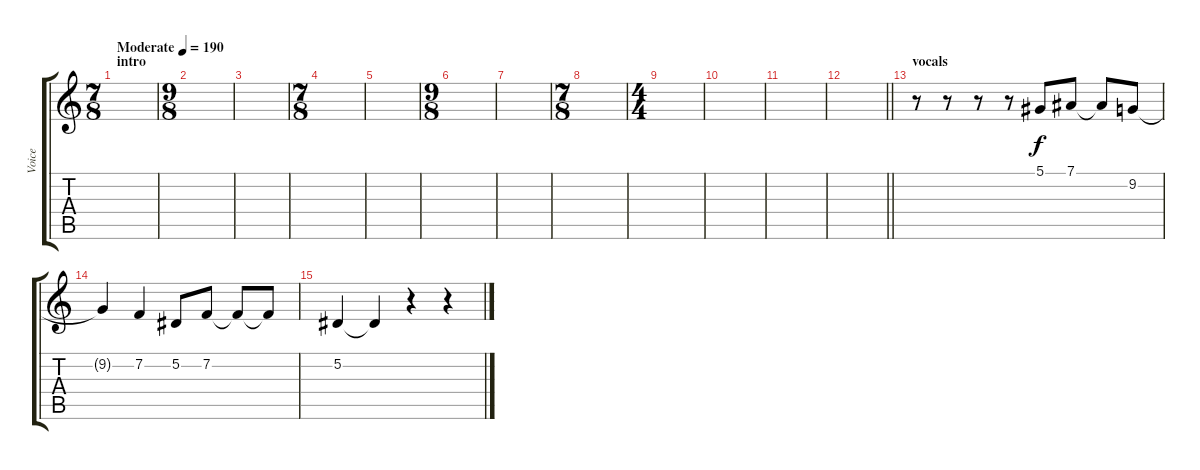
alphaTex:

\track ("Voice" "Voice") {instrument lead2sawtooth}
\staff {score tabs}
\tuning (Eb4 Bb3 Gb3 Db3 Ab2 Eb2) {hide}
\ts (7 8)
\section ("" "intro")
\tempo (190 "Moderate")
\clef g2
\ks c
|
\ts (9 8)
|
|
\ts (7 8)
|
|
\ts (9 8)
|
|
\ts (7 8)
|
\ts (4 4)
|
|
|
\barLineRight lightlight
|
\section ("" "vocals")
r.8 r.8 r.8 r.8 5.1.8 7.1.8 7.1{t}.8 9.2.8 |
9.2{t}.4 7.2.4 5.2.8 7.2.8 7.2{t}.8 7.2{t}.8 |
5.2.4 5.2{t}.4 r.4 r.4
